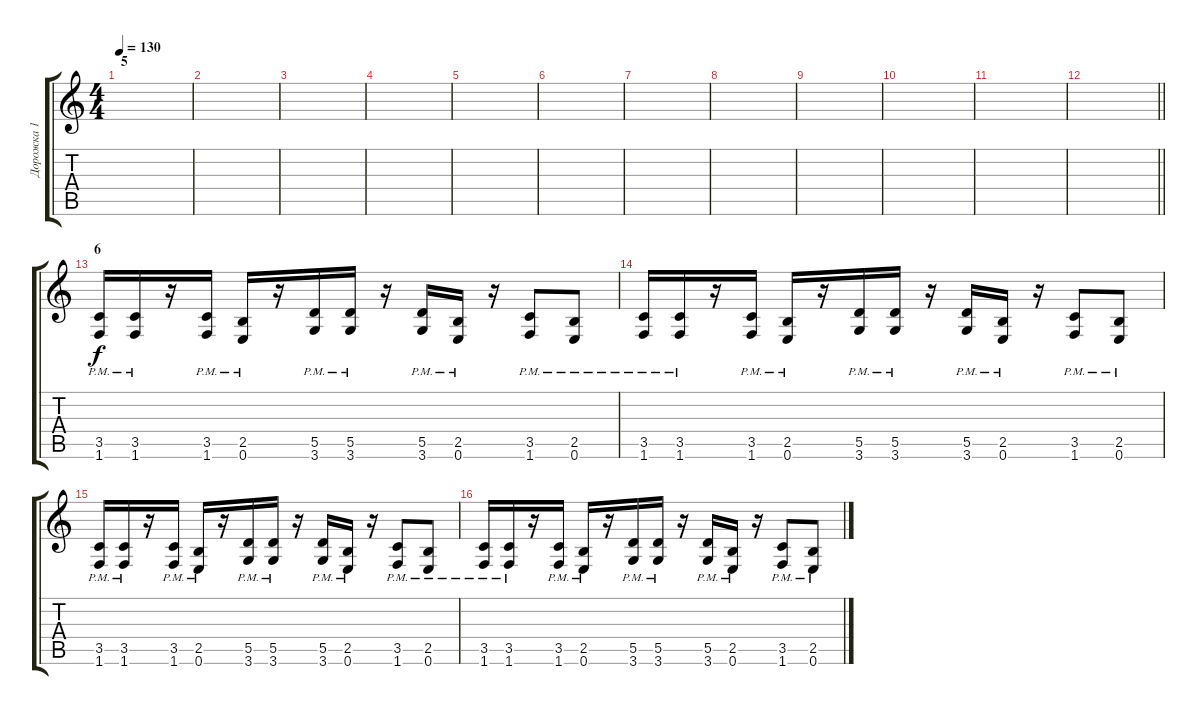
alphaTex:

\track ("Дорожка 1" "Дорожка 1") {instrument electricguitarjazz}
\staff {score tabs}
\tuning (E4 B3 G3 D3 A2 E2) {hide}
\ts (4 4)
\section ("" "5")
\tempo 130
\clef g2
\ks c
|
|
|
|
|
|
|
|
|
|
|
\barLineRight lightlight
|
\section ("" "6")
(3.5{pm} 1.6{pm}).16 (3.5{pm} 1.6{pm}).16 r.16 (3.5{pm} 1.6{pm}).16 (2.5{pm} 0.6{pm}).16 r.16 (5.5{pm} 3.6{pm}).16 (5.5{pm} 3.6{pm}).16 r.16 (5.5{pm} 3.6{pm}).16 (2.5{pm} 0.6{pm}).16 r.16 (3.5{pm} 1.6{pm}).8 (2.5{pm} 0.6{pm}).8 |
(3.5{pm} 1.6{pm}).16 (3.5{pm} 1.6{pm}).16 r.16 (3.5{pm} 1.6{pm}).16 (2.5{pm} 0.6{pm}).16 r.16 (5.5{pm} 3.6{pm}).16 (5.5{pm} 3.6{pm}).16 r.16 (5.5{pm} 3.6{pm}).16 (2.5{pm} 0.6{pm}).16 r.16 (3.5{pm} 1.6{pm}).8 (2.5{pm} 0.6{pm}).8 |
(3.5{pm} 1.6{pm}).16 (3.5{pm} 1.6{pm}).16 r.16 (3.5{pm} 1.6{pm}).16 (2.5{pm} 0.6{pm}).16 r.16 (5.5{pm} 3.6{pm}).16 (5.5{pm} 3.6{pm}).16 r.16 (5.5{pm} 3.6{pm}).16 (2.5{pm} 0.6{pm}).16 r.16 (3.5{pm} 1.6{pm}).8 (2.5{pm} 0.6{pm}).8 |
(3.5{pm} 1.6{pm}).16 (3.5{pm} 1.6{pm}).16 r.16 (3.5{pm} 1.6{pm}).16 (2.5{pm} 0.6{pm}).16 r.16 (5.5{pm} 3.6{pm}).16 (5.5{pm} 3.6{pm}).16 r.16 (5.5{pm} 3.6{pm}).16 (2.5{pm} 0.6{pm}).16 r.16 (3.5{pm} 1.6{pm}).8 (2.5{pm} 0.6{pm}).8
